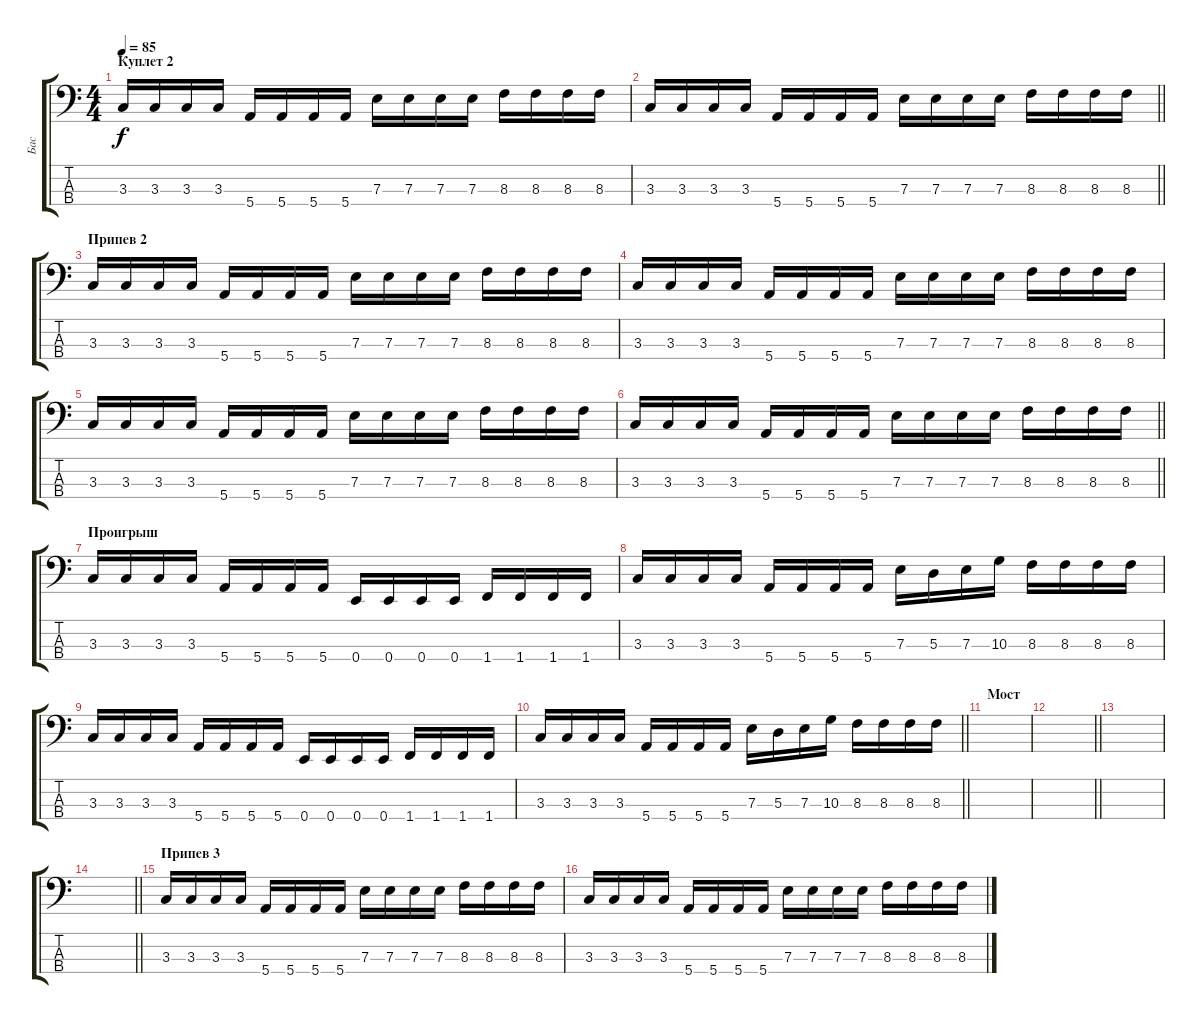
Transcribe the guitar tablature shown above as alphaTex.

\track ("Бас" "Бас") {instrument electricbasspick}
\staff {score tabs}
\tuning (G2 D2 A1 E1) {hide}
\ts (4 4)
\section ("" "Куплет 2")
\tempo 85
\clef f4
\ks c
3.3.16{dy f} 3.3.16 3.3.16 3.3.16 5.4.16 5.4.16 5.4.16 5.4.16 7.3.16 7.3.16 7.3.16 7.3.16 8.3.16 8.3.16 8.3.16 8.3.16 |
\barLineRight lightlight
3.3.16 3.3.16 3.3.16 3.3.16 5.4.16 5.4.16 5.4.16 5.4.16 7.3.16 7.3.16 7.3.16 7.3.16 8.3.16 8.3.16 8.3.16 8.3.16 |
\section ("" "Припев 2")
3.3.16 3.3.16 3.3.16 3.3.16 5.4.16 5.4.16 5.4.16 5.4.16 7.3.16 7.3.16 7.3.16 7.3.16 8.3.16 8.3.16 8.3.16 8.3.16 |
3.3.16 3.3.16 3.3.16 3.3.16 5.4.16 5.4.16 5.4.16 5.4.16 7.3.16 7.3.16 7.3.16 7.3.16 8.3.16 8.3.16 8.3.16 8.3.16 |
3.3.16 3.3.16 3.3.16 3.3.16 5.4.16 5.4.16 5.4.16 5.4.16 7.3.16 7.3.16 7.3.16 7.3.16 8.3.16 8.3.16 8.3.16 8.3.16 |
\barLineRight lightlight
3.3.16 3.3.16 3.3.16 3.3.16 5.4.16 5.4.16 5.4.16 5.4.16 7.3.16 7.3.16 7.3.16 7.3.16 8.3.16 8.3.16 8.3.16 8.3.16 |
\section ("" "Проигрыш")
3.3.16 3.3.16 3.3.16 3.3.16 5.4.16 5.4.16 5.4.16 5.4.16 0.4.16 0.4.16 0.4.16 0.4.16 1.4.16 1.4.16 1.4.16 1.4.16 |
3.3.16 3.3.16 3.3.16 3.3.16 5.4.16 5.4.16 5.4.16 5.4.16 7.3.16 5.3.16 7.3.16 10.3.16 8.3.16 8.3.16 8.3.16 8.3.16 |
3.3.16 3.3.16 3.3.16 3.3.16 5.4.16 5.4.16 5.4.16 5.4.16 0.4.16 0.4.16 0.4.16 0.4.16 1.4.16 1.4.16 1.4.16 1.4.16 |
\barLineRight lightlight
3.3.16 3.3.16 3.3.16 3.3.16 5.4.16 5.4.16 5.4.16 5.4.16 7.3.16 5.3.16 7.3.16 10.3.16 8.3.16 8.3.16 8.3.16 8.3.16 |
\section ("" "Мост")
|
\barLineRight lightlight
|
|
\barLineRight lightlight
|
\section ("" "Припев 3")
3.3.16 3.3.16 3.3.16 3.3.16 5.4.16 5.4.16 5.4.16 5.4.16 7.3.16 7.3.16 7.3.16 7.3.16 8.3.16 8.3.16 8.3.16 8.3.16 |
3.3.16 3.3.16 3.3.16 3.3.16 5.4.16 5.4.16 5.4.16 5.4.16 7.3.16 7.3.16 7.3.16 7.3.16 8.3.16 8.3.16 8.3.16 8.3.16
